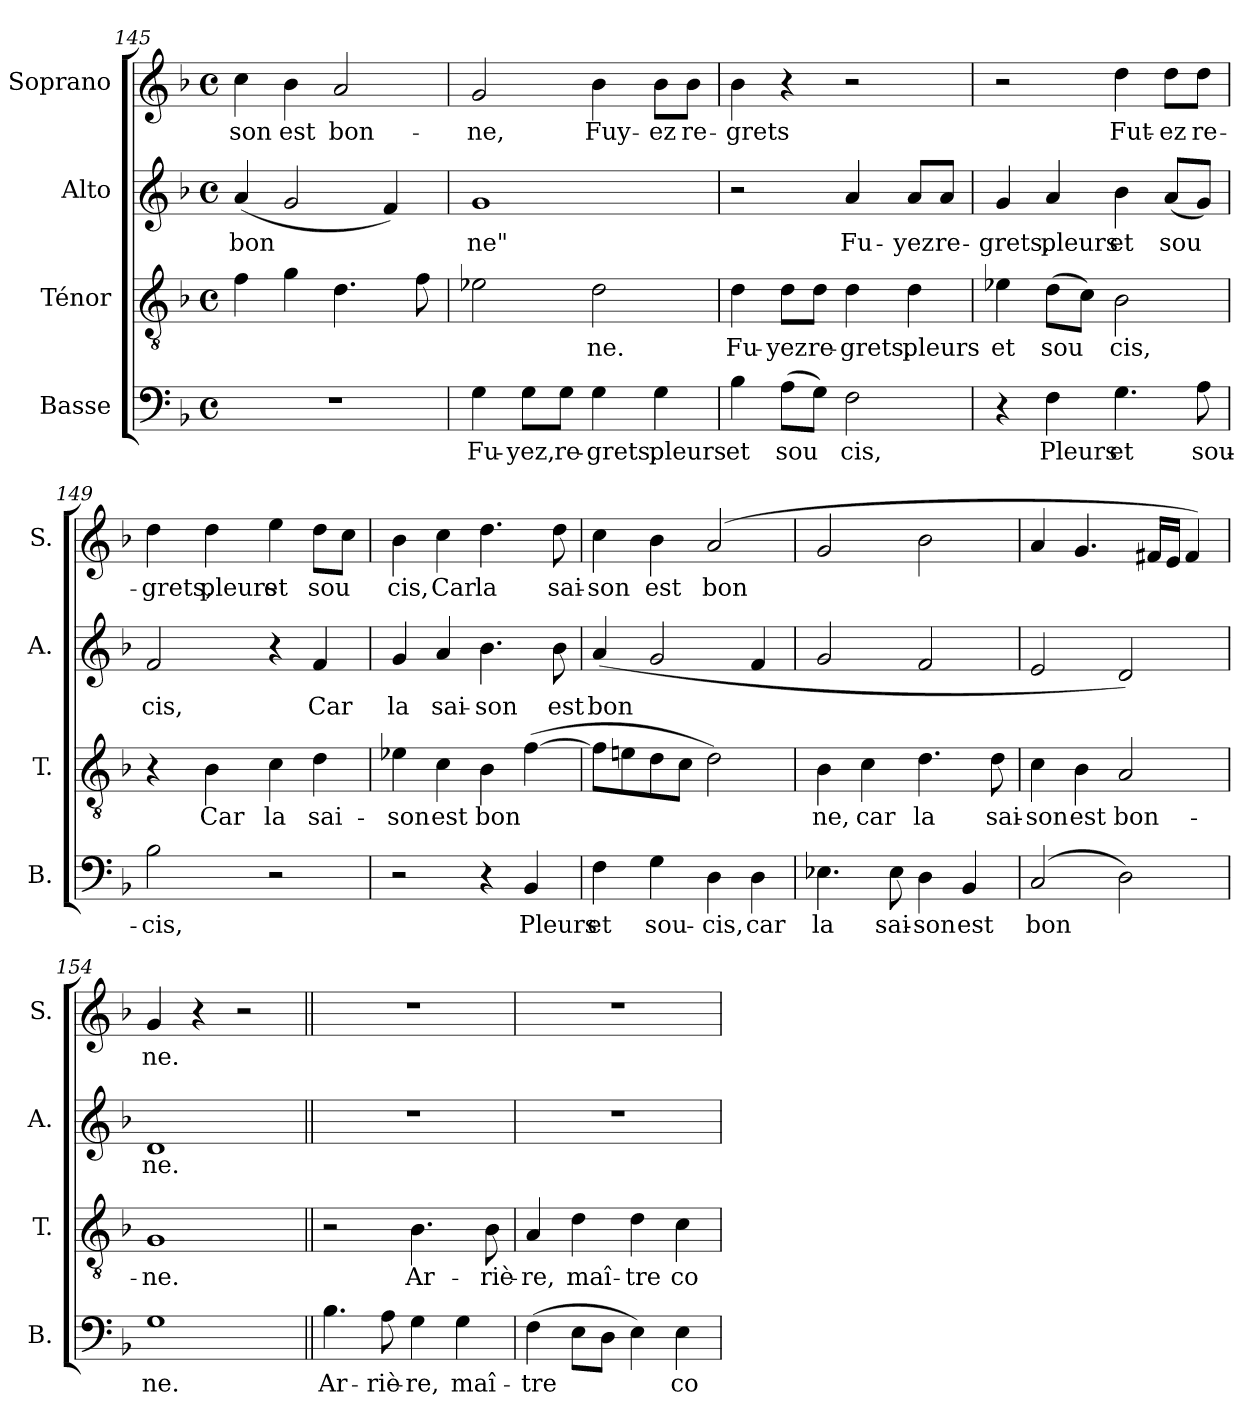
**kern	**text	**kern	**text	**kern	**text	**kern	**text
*part4	*part4	*part3	*part3	*part2	*part2	*part1	*part1
*staff4	*staff4	*staff3	*staff3	*staff2	*staff2	*staff1	*staff1
*I"Basse	*	*I"Ténor	*	*I"Alto	*	*I"Soprano	*
*I'B.	*	*I'T.	*	*I'A.	*	*I'S.	*
!!LO:PB:g=z
*clefF4	*	*clefGv2	*	*clefG2	*	*clefG2	*
*k[b-]	*	*k[b-]	*	*k[b-]	*	*k[b-]	*
*M4/4	*	*M4/4	*	*M4/4	*	*M4/4	*
*met(c)	*	*met(c)	*	*met(c)	*	*met(c)	*
=145	=145	=145	=145	=145	=145	=145	=145
!	!	!	!	!	!LO:LY:b	!	!LO:LY:b
1r	.	4f\	.	(<4a/	bon	4cc\	-son
!	!	!	!	!	!	!	!LO:LY:b
.	.	4g\	.	2g/	.	4b-\	est
!	!	!	!	!	!	!	!LO:LY:b
.	.	4.d\	.	.	.	2a/	bon-
.	.	.	.	4f/)	.	.	.
.	.	8f\	.	.	.	.	.
=146	=146	=146	=146	=146	=146	=146	=146
!	!LO:LY:b	!	!	!	!LO:LY:b	!	!LO:LY:b
4G\	Fu-	2e-X\	.	1g	ne"	2g/	-ne,
!	!LO:LY:b	!	!	!	!	!	!
8G\L	-yez,	.	.	.	.	.	.
!	!LO:LY:b	!	!	!	!	!	!
8G\J	re-	.	.	.	.	.	.
!	!LO:LY:b	!	!LO:LY:b	!	!	!	!LO:LY:b
4G\	-grets,	2d\	ne.	.	.	4b-\	Fuy-
!	!LO:LY:b	!	!	!	!	!	!LO:LY:b
4G\	pleurs	.	.	.	.	8b-\L	-ez
!	!	!	!	!	!	!	!LO:LY:b
.	.	.	.	.	.	8b-\J	re-
=147	=147	=147	=147	=147	=147	=147	=147
!	!LO:LY:b	!	!LO:LY:b	!	!	!	!LO:LY:b
4B-\	et	4d\	Fu-	2r	.	4b-\	-grets
!	!LO:LY:b	!	!LO:LY:b	!	!	!	!
(>8A\L	sou	8d\L	-yez	.	.	4r	.
!	!	!	!LO:LY:b	!	!	!	!
8G\J)	.	8d\J	re-	.	.	.	.
!	!LO:LY:b	!	!LO:LY:b	!	!LO:LY:b	!	!
2F\	cis,	4d\	-grets,	4a/	Fu-	2r	.
!	!	!	!LO:LY:b	!	!LO:LY:b	!	!
.	.	4d\	pleurs	8a/L	-yez	.	.
!	!	!	!	!	!LO:LY:b	!	!
.	.	.	.	8a/J	re-	.	.
=148	=148	=148	=148	=148	=148	=148	=148
!	!	!	!LO:LY:b	!	!LO:LY:b	!	!
4r	.	4e-X\	et	4g/	-grets,	2r	.
!	!LO:LY:b	!	!LO:LY:b	!	!LO:LY:b	!	!
4F\	Pleurs	(>8d\L	sou	4a/	pleurs	.	.
.	.	8c\J)	.	.	.	.	.
!	!LO:LY:b	!	!LO:LY:b	!	!LO:LY:b	!	!LO:LY:b
4.G\	et	2B-\	cis,	4b-\	et	4dd\	Fut-
!	!	!	!	!	!LO:LY:b	!	!LO:LY:b
.	.	.	.	(<8a/L	sou	8dd\L	-ez
!	!LO:LY:b	!	!	!	!	!	!LO:LY:b
8A\	sou-	.	.	8g/J)	.	8dd\J	re-
!!LO:LB:g=z
=149	=149	=149	=149	=149	=149	=149	=149
!	!LO:LY:b	!	!	!	!LO:LY:b	!	!LO:LY:b
2B-\	-cis,	4r	.	2f/	cis,	4dd\	-grets,
!	!	!	!LO:LY:b	!	!	!	!LO:LY:b
.	.	4B-\	Car	.	.	4dd\	pleurs
!	!	!	!LO:LY:b	!	!	!	!LO:LY:b
2r	.	4c\	la	4r	.	4ee\	et
!	!	!	!LO:LY:b	!	!LO:LY:b	!	!LO:LY:b
.	.	4d\	sai-	4f/	Car	8dd\L	-sou
.	.	.	.	.	.	8cc\J	.
!!LO:LB:g=z
=150	=150	=150	=150	=150	=150	=150	=150
!	!	!	!LO:LY:b	!	!LO:LY:b	!	!LO:LY:b
2r	.	4e-X\	-son	4g/	la	4b-\	cis,
!	!	!	!LO:LY:b	!	!LO:LY:b	!	!LO:LY:b
.	.	4c\	est	4a/	sai-	4cc\	Car
!	!	!	!LO:LY:b	!	!LO:LY:b	!	!LO:LY:b
4r	.	4B-\	bon	4.b-\	-son	4.dd\	la
!	!LO:LY:b	!	!	!	!	!	!
4BB-/	Pleurs	(>[4f\	.	.	.	.	.
!	!	!	!	!	!LO:LY:b	!	!LO:LY:b
.	.	.	.	8b-\	est	8dd\	sai-
=151	=151	=151	=151	=151	=151	=151	=151
!	!LO:LY:b	!	!	!	!LO:LY:b	!	!LO:LY:b
4F\	et	8f\L]	.	(>4a/	bon	4cc\	-son
.	.	8en\	.	.	.	.	.
!	!LO:LY:b	!	!	!	!	!	!LO:LY:b
4G\	sou-	8d\	.	2g/	.	4b-\	est
.	.	8c\J	.	.	.	.	.
!	!LO:LY:b	!	!	!	!	!	!LO:LY:b
4D\	-cis,	2d\)	.	.	.	(>2a/	bon
!	!LO:LY:b	!	!	!	!	!	!
4D\	car	.	.	4f/	.	.	.
=152	=152	=152	=152	=152	=152	=152	=152
!	!LO:LY:b	!	!LO:LY:b	!	!	!	!
4.E-X\	la	4B-\	ne,	2g/	.	2g/	.
!	!	!	!LO:LY:b	!	!	!	!
.	.	4c\	car	.	.	.	.
!	!LO:LY:b	!	!	!	!	!	!
8E-\	sai-	.	.	.	.	.	.
!	!LO:LY:b	!	!LO:LY:b	!	!	!	!
4D\	-son	4.d\	la	2f/	.	2b-\	.
!	!LO:LY:b	!	!	!	!	!	!
4BB-/	est	.	.	.	.	.	.
!	!	!	!LO:LY:b	!	!	!	!
.	.	8d\	sai-	.	.	.	.
=153	=153	=153	=153	=153	=153	=153	=153
!	!LO:LY:b	!	!LO:LY:b	!	!	!	!
(>2C/	bon	4c\	-son	2e/	.	4a/	.
!	!	!	!LO:LY:b	!	!	!	!
.	.	4B-\	est	.	.	4.g/	.
!	!	!	!LO:LY:b	!	!	!	!
2D\)	.	2A/	bon-	2d/)	.	.	.
.	.	.	.	.	.	16f#X/LL	.
.	.	.	.	.	.	16e/JJ	.
.	.	.	.	.	.	4f#/)	.
=154	=154	=154	=154	=154	=154	=154	=154
!	!LO:LY:b	!	!LO:LY:b	!	!LO:LY:b	!	!LO:LY:b
1G	ne.	1G	-ne.	1d	ne.	4g/	ne.
.	.	.	.	.	.	4r	.
.	.	.	.	.	.	2r	.
!!LO:PB:g=z
=155||	=155||	=155||	=155||	=155||	=155||	=155||	=155||
!	!LO:LY:b	!	!	!	!	!	!
4.B-\	Ar-	2r	.	1r	.	1r	.
!	!LO:LY:b	!	!	!	!	!	!
8A\	-riè-	.	.	.	.	.	.
!	!LO:LY:b	!	!LO:LY:b	!	!	!	!
4G\	-re,	4.B-\	Ar-	.	.	.	.
!	!LO:LY:b	!	!	!	!	!	!
4G\	maî-	.	.	.	.	.	.
!	!	!	!LO:LY:b	!	!	!	!
.	.	8B-\	-riè-	.	.	.	.
=156	=156	=156	=156	=156	=156	=156	=156
!	!LO:LY:b	!	!LO:LY:b	!	!	!	!
(>4F\	-tre	4A/	-re,	1r	.	1r	.
!	!	!	!LO:LY:b	!	!	!	!
8E\L	.	4d\	maî-	.	.	.	.
8D\J	.	.	.	.	.	.	.
!	!	!	!LO:LY:b	!	!	!	!
4E\)	.	4d\	-tre	.	.	.	.
!	!LO:LY:b	!	!LO:LY:b	!	!	!	!
4E\	co-	4c\	co-	.	.	.	.
=	=	=	=	=	=	=	=
*-	*-	*-	*-	*-	*-	*-	*-
